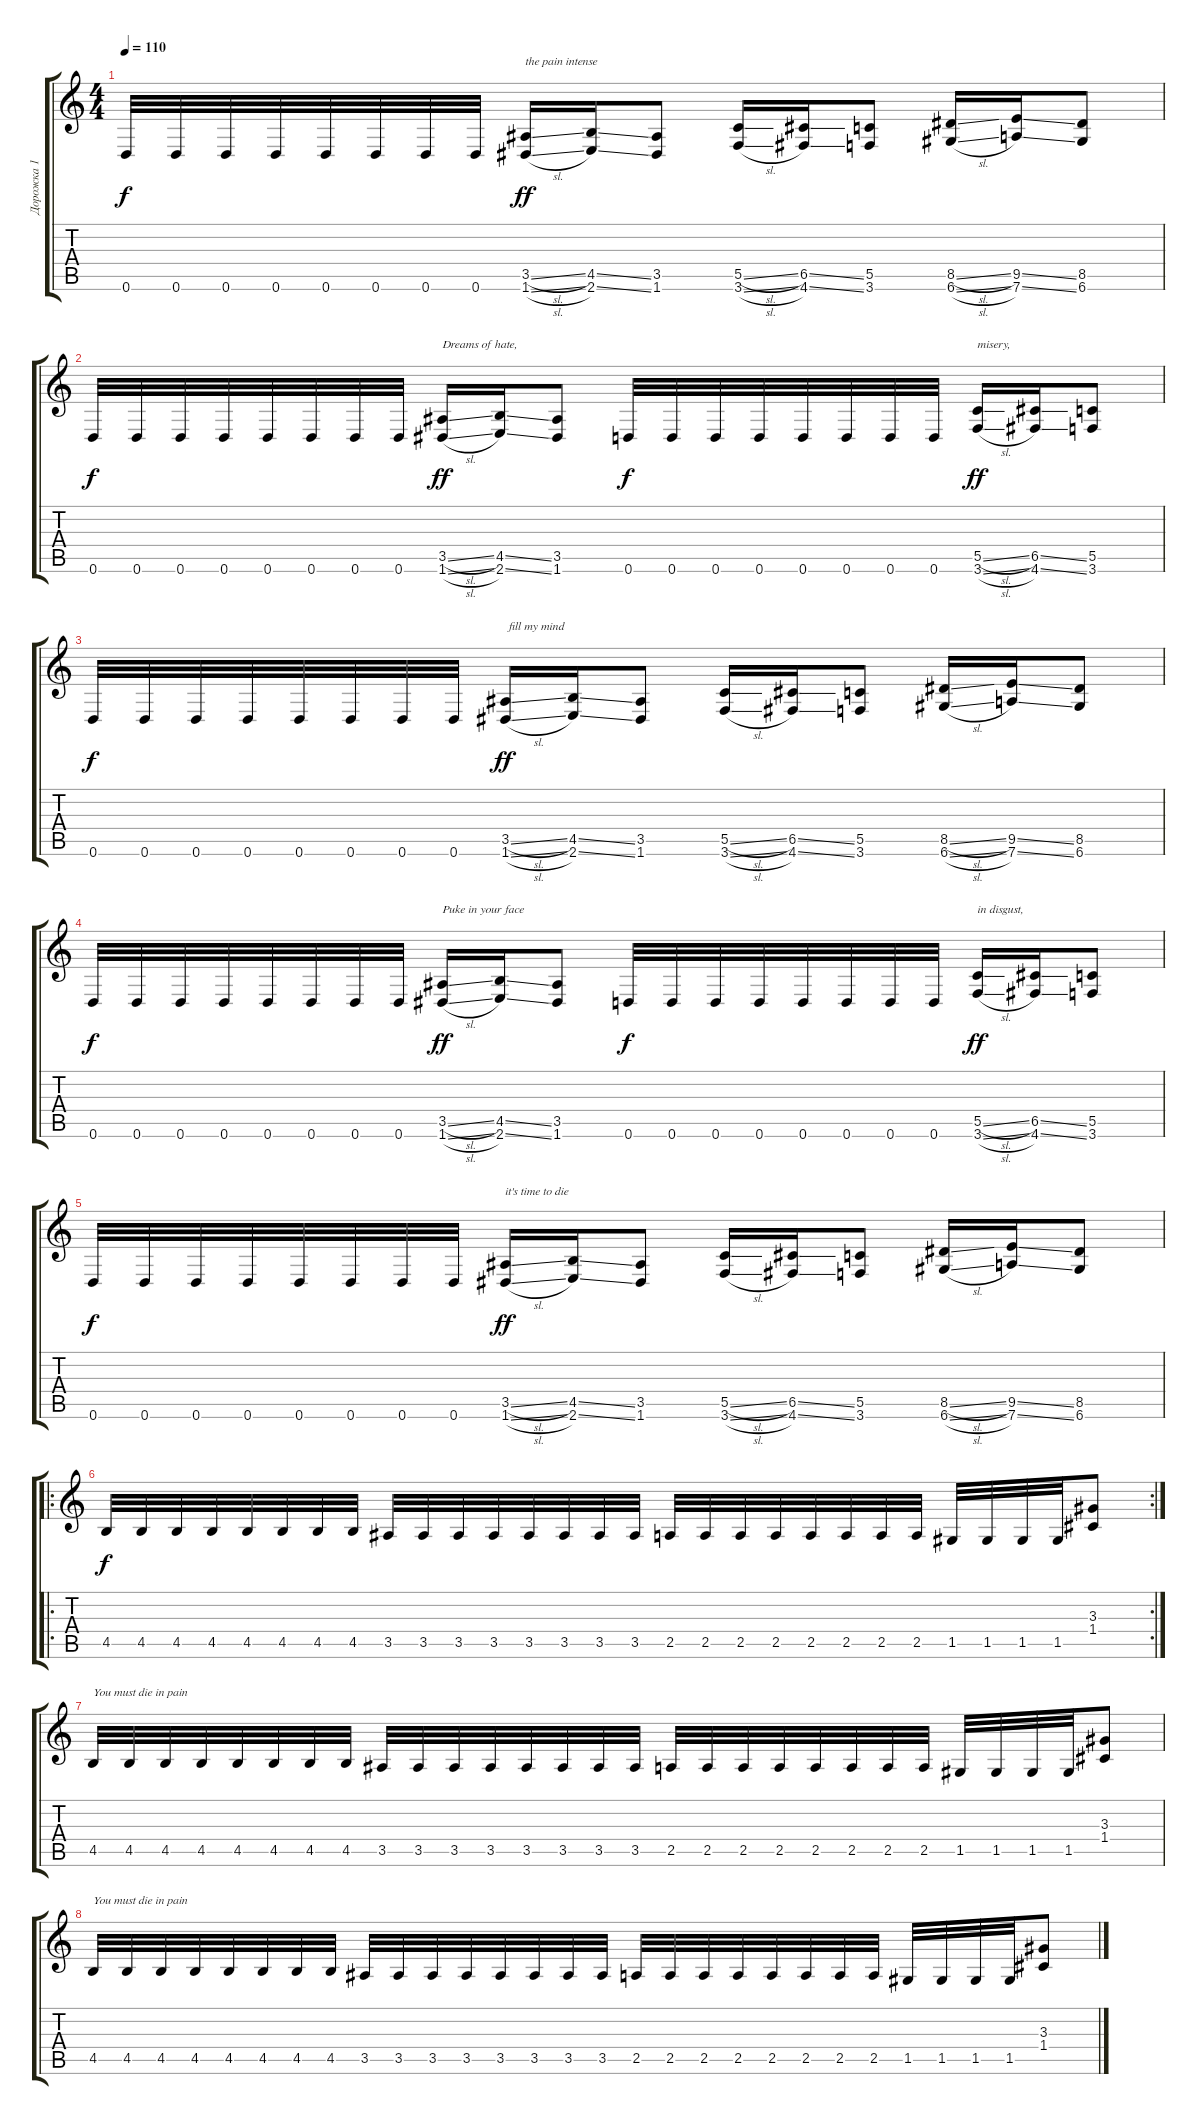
\track ("Дорожка 1" "Дорожка 1") {instrument distortionguitar}
\staff {score tabs}
\tuning (D4 A3 F3 C3 G2 D2) {hide}
\ts (4 4)
\tempo 110
\clef g2
\ks c
0.6.32{dy f} 0.6.32 0.6.32 0.6.32 0.6.32 0.6.32 0.6.32 0.6.32 (3.5{sl} 1.6{sl}).16{txt "the pain intense" dy ff} (4.5{ss} 2.6{ss}).16 (3.5 1.6).8 (5.5{sl} 3.6{sl}).16 (6.5{ss} 4.6{ss}).16 (5.5 3.6).8 (8.5{sl} 6.6{sl}).16 (9.5{ss} 7.6{ss}).16 (8.5 6.6).8 |
0.6.32{dy f} 0.6.32 0.6.32 0.6.32 0.6.32 0.6.32 0.6.32 0.6.32 (3.5{sl} 1.6{sl}).16{txt "Dreams of hate, " dy ff} (4.5{ss} 2.6{ss}).16 (3.5 1.6).8 0.6.32{dy f} 0.6.32 0.6.32 0.6.32 0.6.32 0.6.32 0.6.32 0.6.32 (5.5{sl} 3.6{sl}).16{txt "misery," dy ff} (6.5{ss} 4.6{ss}).16 (5.5 3.6).8 |
0.6.32{dy f} 0.6.32 0.6.32 0.6.32 0.6.32 0.6.32 0.6.32 0.6.32 (3.5{sl} 1.6{sl}).16{txt " fill my mind" dy ff} (4.5{ss} 2.6{ss}).16 (3.5 1.6).8 (5.5{sl} 3.6{sl}).16 (6.5{ss} 4.6{ss}).16 (5.5 3.6).8 (8.5{sl} 6.6{sl}).16 (9.5{ss} 7.6{ss}).16 (8.5 6.6).8 |
0.6.32{dy f} 0.6.32 0.6.32 0.6.32 0.6.32 0.6.32 0.6.32 0.6.32 (3.5{sl} 1.6{sl}).16{txt "Puke in your face " dy ff} (4.5{ss} 2.6{ss}).16 (3.5 1.6).8 0.6.32{dy f} 0.6.32 0.6.32 0.6.32 0.6.32 0.6.32 0.6.32 0.6.32 (5.5{sl} 3.6{sl}).16{txt "in disgust, " dy ff} (6.5{ss} 4.6{ss}).16 (5.5 3.6).8 |
0.6.32{dy f} 0.6.32 0.6.32 0.6.32 0.6.32 0.6.32 0.6.32 0.6.32 (3.5{sl} 1.6{sl}).16{txt "it's time to die" dy ff} (4.5{ss} 2.6{ss}).16 (3.5 1.6).8 (5.5{sl} 3.6{sl}).16 (6.5{ss} 4.6{ss}).16 (5.5 3.6).8 (8.5{sl} 6.6{sl}).16 (9.5{ss} 7.6{ss}).16 (8.5 6.6).8 |
\ro
\rc 2
4.5.32{dy f} 4.5.32 4.5.32 4.5.32 4.5.32 4.5.32 4.5.32 4.5.32 3.5.32 3.5.32 3.5.32 3.5.32 3.5.32 3.5.32 3.5.32 3.5.32 2.5.32 2.5.32 2.5.32 2.5.32 2.5.32 2.5.32 2.5.32 2.5.32 1.5.32 1.5.32 1.5.32 1.5.32 (3.3 1.4).8 |
4.5.32{txt "You must die in pain"} 4.5.32 4.5.32 4.5.32 4.5.32 4.5.32 4.5.32 4.5.32 3.5.32 3.5.32 3.5.32 3.5.32 3.5.32 3.5.32 3.5.32 3.5.32 2.5.32 2.5.32 2.5.32 2.5.32 2.5.32 2.5.32 2.5.32 2.5.32 1.5.32 1.5.32 1.5.32 1.5.32 (3.3 1.4).8 |
4.5.32{txt "You must die in pain"} 4.5.32 4.5.32 4.5.32 4.5.32 4.5.32 4.5.32 4.5.32 3.5.32 3.5.32 3.5.32 3.5.32 3.5.32 3.5.32 3.5.32 3.5.32 2.5.32 2.5.32 2.5.32 2.5.32 2.5.32 2.5.32 2.5.32 2.5.32 1.5.32 1.5.32 1.5.32 1.5.32 (3.3 1.4).8
